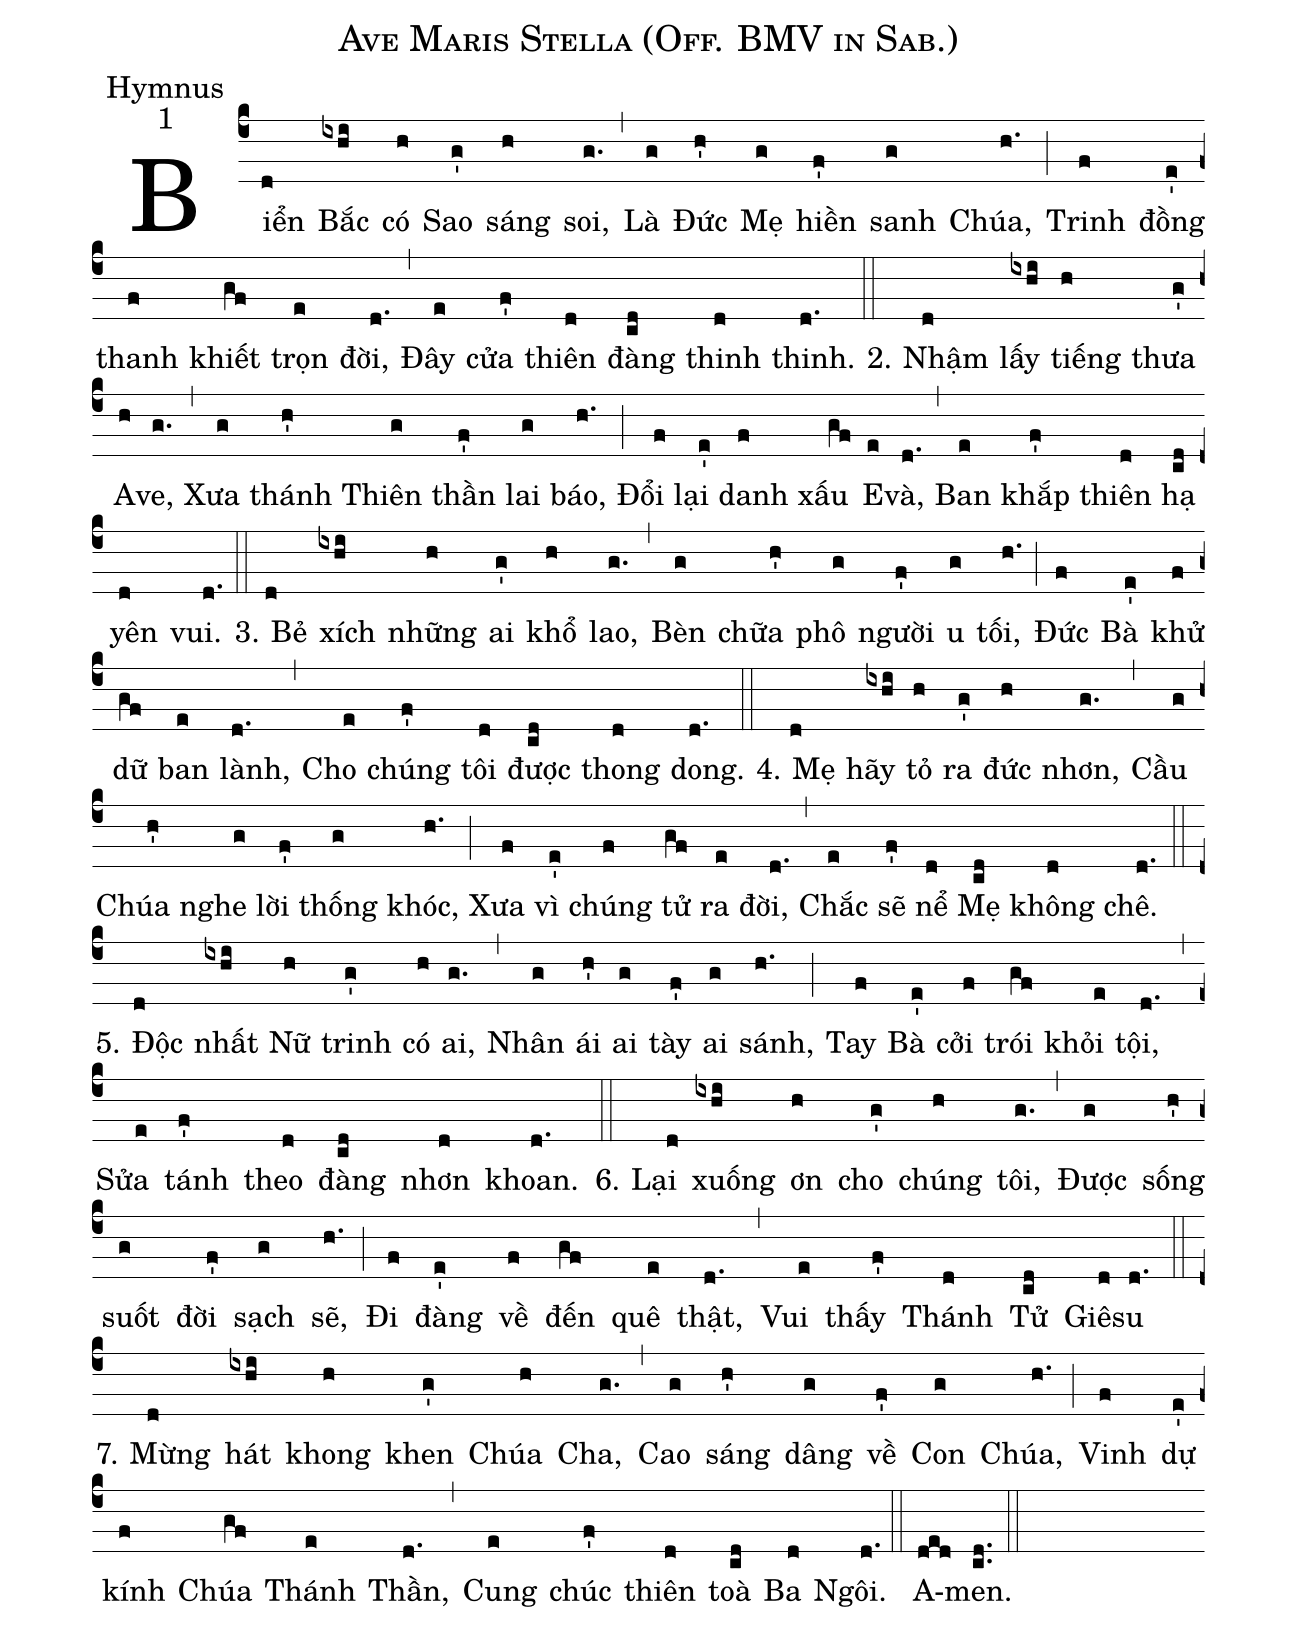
name:Ave Maris Stella (Off. BMV in Sab.);
office-part:Hymnus;
mode:1;
%%
(c4)Biển(d) Bắc(ixhi) có(h) Sao(g') sáng(h) soi,(g.) (,)
Là(g) Đức(h') Mẹ(g) hiền(f') sanh(g) Chúa,(h.) (;)
Trinh(f) đồng(e') thanh(f) khiết(gf) trọn(e) đời,(d.) (,)
Đây(e) cửa(f') thiên(d) đàng(cd) thinh(d) thinh.(d.) (::)

2. Nhậm(d) lấy(ixhi) tiếng(h) thưa(g') A(h)ve,(g.) (,)
Xưa(g) thánh(h') Thiên(g) thần(f') lai(g) báo,(h.) (;)
Đổi(f) lại(e') danh(f) xấu(gf) E(e)và,(d.) (,)
Ban(e) khắp(f') thiên(d) hạ(cd) yên(d) vui.(d.) (::)

3. Bẻ(d) xích(ixhi) những(h) ai(g') khổ(h) lao,(g.) (,)
Bèn(g) chữa(h') phô(g) người(f') u(g) tối,(h.) (;)
Đức(f) Bà(e') khử(f) dữ(gf) ban(e) lành,(d.) (,)
Cho(e) chúng(f') tôi(d) được(cd) thong(d) dong.(d.) (::)

4. Mẹ(d) hãy(ixhi) tỏ(h) ra(g') đức(h) nhơn,(g.) (,)
Cầu(g) Chúa(h') nghe(g) lời(f') thống(g) khóc,(h.) (;)
Xưa(f) vì(e') chúng(f) tử(gf) ra(e) đời,(d.) (,)
Chắc(e) sẽ(f') nể(d) Mẹ(cd) không(d) chê.(d.) (::)

5. Độc(d) nhất(ixhi) Nữ(h) trinh(g') có(h) ai,(g.) (,)
Nhân(g) ái(h') ai(g) tày(f') ai(g) sánh,(h.) (;)
Tay(f) Bà(e') cởi(f) trói(gf) khỏi(e) tội,(d.) (,)
Sửa(e) tánh(f') theo(d) đàng(cd) nhơn(d) khoan.(d.) (::)

6. Lại(d) xuống(ixhi) ơn(h) cho(g') chúng(h) tôi,(g.) (,)
Được(g) sống(h') suốt(g) đời(f') sạch(g) sẽ,(h.) (;)
Đi(f) đàng(e') về(f) đến(gf) quê(e) thật,(d.) (,)
Vui(e) thấy(f') Thánh(d) Tử(cd) Giê(d)su(d.) (::)

7. Mừng(d) hát(ixhi) khong(h) khen(g') Chúa(h) Cha,(g.) (,)
Cao(g) sáng(h') dâng(g) về(f') Con(g) Chúa,(h.) (;)
Vinh(f) dự(e') kính(f) Chúa(gf) Thánh(e) Thần,(d.) (,)
Cung(e) chúc(f') thiên(d) toà(cd) Ba(d) Ngôi.(d.) (::)
A(ded)men.(c.d.) (::)
